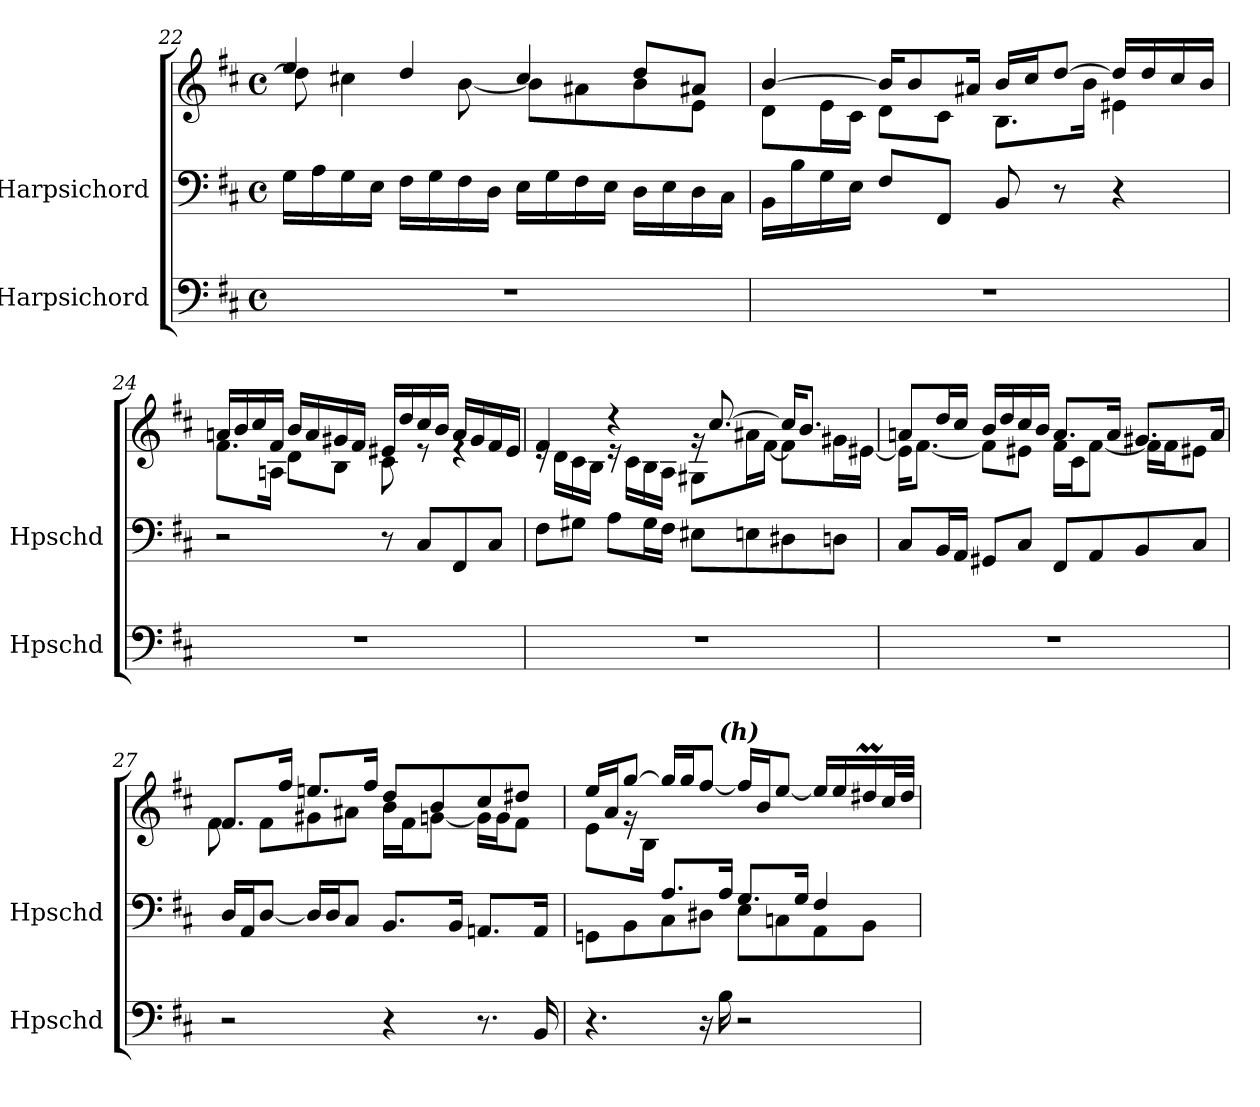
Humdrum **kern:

**kern	**kern	**kern
*part2	*part1	*part1
*staff3	*staff2	*staff1
*I"Harpsichord	*I"Harpsichord	*
*I'Hpschd	*I'Hpschd	*
!!LO:PB:g=z
*clefF4	*clefF4	*clefG2
*k[f#c#]	*k[f#c#]	*k[f#c#]
*M4/4	*M4/4	*M4/4
*met(c)	*met(c)	*met(c)
=22	=22	=22
*	*	*^
1r	16G\LL	4ee/	8dd\]
.	16A\	.	.
.	16G\	.	4cc#X\
.	16E\JJ	.	.
.	16F#\LL	4dd/	.
.	16G\	.	.
.	16F#\	.	[8b\
.	16D\JJ	.	.
.	16E\LL	4cc#/	8b\L]
.	16G\	.	.
.	16F#\	.	8a#X\
.	16E\JJ	.	.
.	16D\LL	8dd/L	8b\
.	16E\	.	.
.	16D\	8a#X/J	8e\J
.	16C#\JJ	.	.
=23	=23	=23	=23
1r	16BB\LL	[4b/	8d\L
.	16B\	.	.
.	16G\	.	16e\L
.	16E\JJ	.	16c#\JJ
.	8F#/L	16b/KL]	8d\L
.	.	8b/	.
.	8FF#/J	.	8c#\J
.	.	16a#X/Jk	.
.	8BB/	16b/LL	8.B\L
.	.	16cc#/J	.
.	8r	[8dd/J	.
.	.	.	16b\Jk
.	4r	16dd/LL]	4e#X\
.	.	16dd/	.
.	.	16cc#/	.
.	.	16b/JJ	.
=24	=24	=24	=24
1r	2r	16an/LL	8.f#\L
.	.	16b/	.
.	.	16cc#/	.
.	.	16f#/JJ	16An\Jk
.	.	16b/LL	8d\L
.	.	16a/	.
.	.	16g#X/	8B\J
.	.	16f#/JJ	.
.	8r	16e#X/LL	8c#\
.	.	16dd/	.
.	8C#/L	16cc#/	8re
.	.	16b/JJ	.
.	8FF#/	16a/LL	4re
.	.	16g#/	.
.	8C#/J	16f#/	.
.	.	16e#/JJ	.
!!LO:LB:g=z	!!
=25	=25	=25	=25
1r	8F#\L	4f#/	16re
.	.	.	16d\LL
.	8G#X\J	.	16c#\
.	.	.	16B\JJ
.	8A\L	4r	16re
.	.	.	16c#\LL
.	16G#\L	.	16B\
.	16F#\JJ	.	16A\JJ
.	8E#X\L	16rg	8G#X\L
.	.	[8.cc#/	.
.	8En\	.	16a#X\L
.	.	.	[16f#\JJ
.	8D#X\	16cc#/KL]	8f#\L]
.	.	8.b/J	.
.	8Dn\J	.	16g#X\L
.	.	.	[16e#X\JJ
=26	=26	=26	=26
1r	8C#/L	8an/L	16e#\KL]
.	.	.	[8.f#\J
.	16BB/L	16dd/L	.
.	16AA/JJ	16cc#/JJ	.
.	8GG#X/L	16b/LL	8f#\L]
.	.	16dd/	.
.	8C#/J	16cc#/	8e#X\J
.	.	16b/JJ	.
.	8FF#/L	8.a/L	16f#\LL
.	.	.	16c#\J
.	8AA/	.	[8f#\J
.	.	16a/Jk	.
.	8BB/	8.g#X/L	16f#\LL]
.	.	.	16f#\J
.	8C#/J	.	8e#X\J
.	.	16a/Jk	.
=27	=27	=27	=27
2r	16D/LL	8.f#/L	8f#\
.	16AA/J	.	.
.	[8D/J	.	8f#\L
.	.	16ff#/Jk	.
.	16D/LL]	8.een/L	8g#X\
.	16D/J	.	.
.	8C#/J	.	8a#X\J
.	.	16ff#/Jk	.
4r	8.BB/L	8dd/L	16b\LL
.	.	.	16f#\J
.	.	8b/	[8gn\J
.	16BB/Jk	.	.
8.r	8.AAn/L	8cc#/	16g\LL]
.	.	.	16g\J
.	.	8dd#X/J	8f#\J
16BB/	16AA/Jk	.	.
!!LO:LB:g=z
=28	=28	=28	=28
*	*^	*	*^
4.r	4ryy	8GGn\L	16ee/LL	8e\L	4..ryy
.	.	.	16a/J	.	.
.	.	8BB\	[8gg/J	16rg	.
.	.	.	.	16B\Jk	.
.	8.A/L	8C#\	16gg/LL]	2.ryy	.
.	.	.	16gg/J	.	.
16r	.	8D#X\J	[8ff#/J	.	.
!	!	!	!	!	!LO:TX:a:Bi:t=(h)
16B\	16A/Jk	.	.	.	2ryy
2r	8.G/L	8E\L	16ff#/LL]	.	.
.	.	.	16b/J	.	.
.	.	8Cn\	[8ee/J	.	.
.	16G/Jk	.	.	.	.
.	4F#/	8AA\	16ee/LL]	.	.
.	.	.	16ee/	.	.
.	.	8BB\J	16dd#Xm/	.	.
.	.	.	32cc#/L	.	16ryy
.	.	.	32dd#/JJJ	.	.
*	*v	*v	*	*	*
*	*	*v	*v	*v
=	=	=
*-	*-	*-
